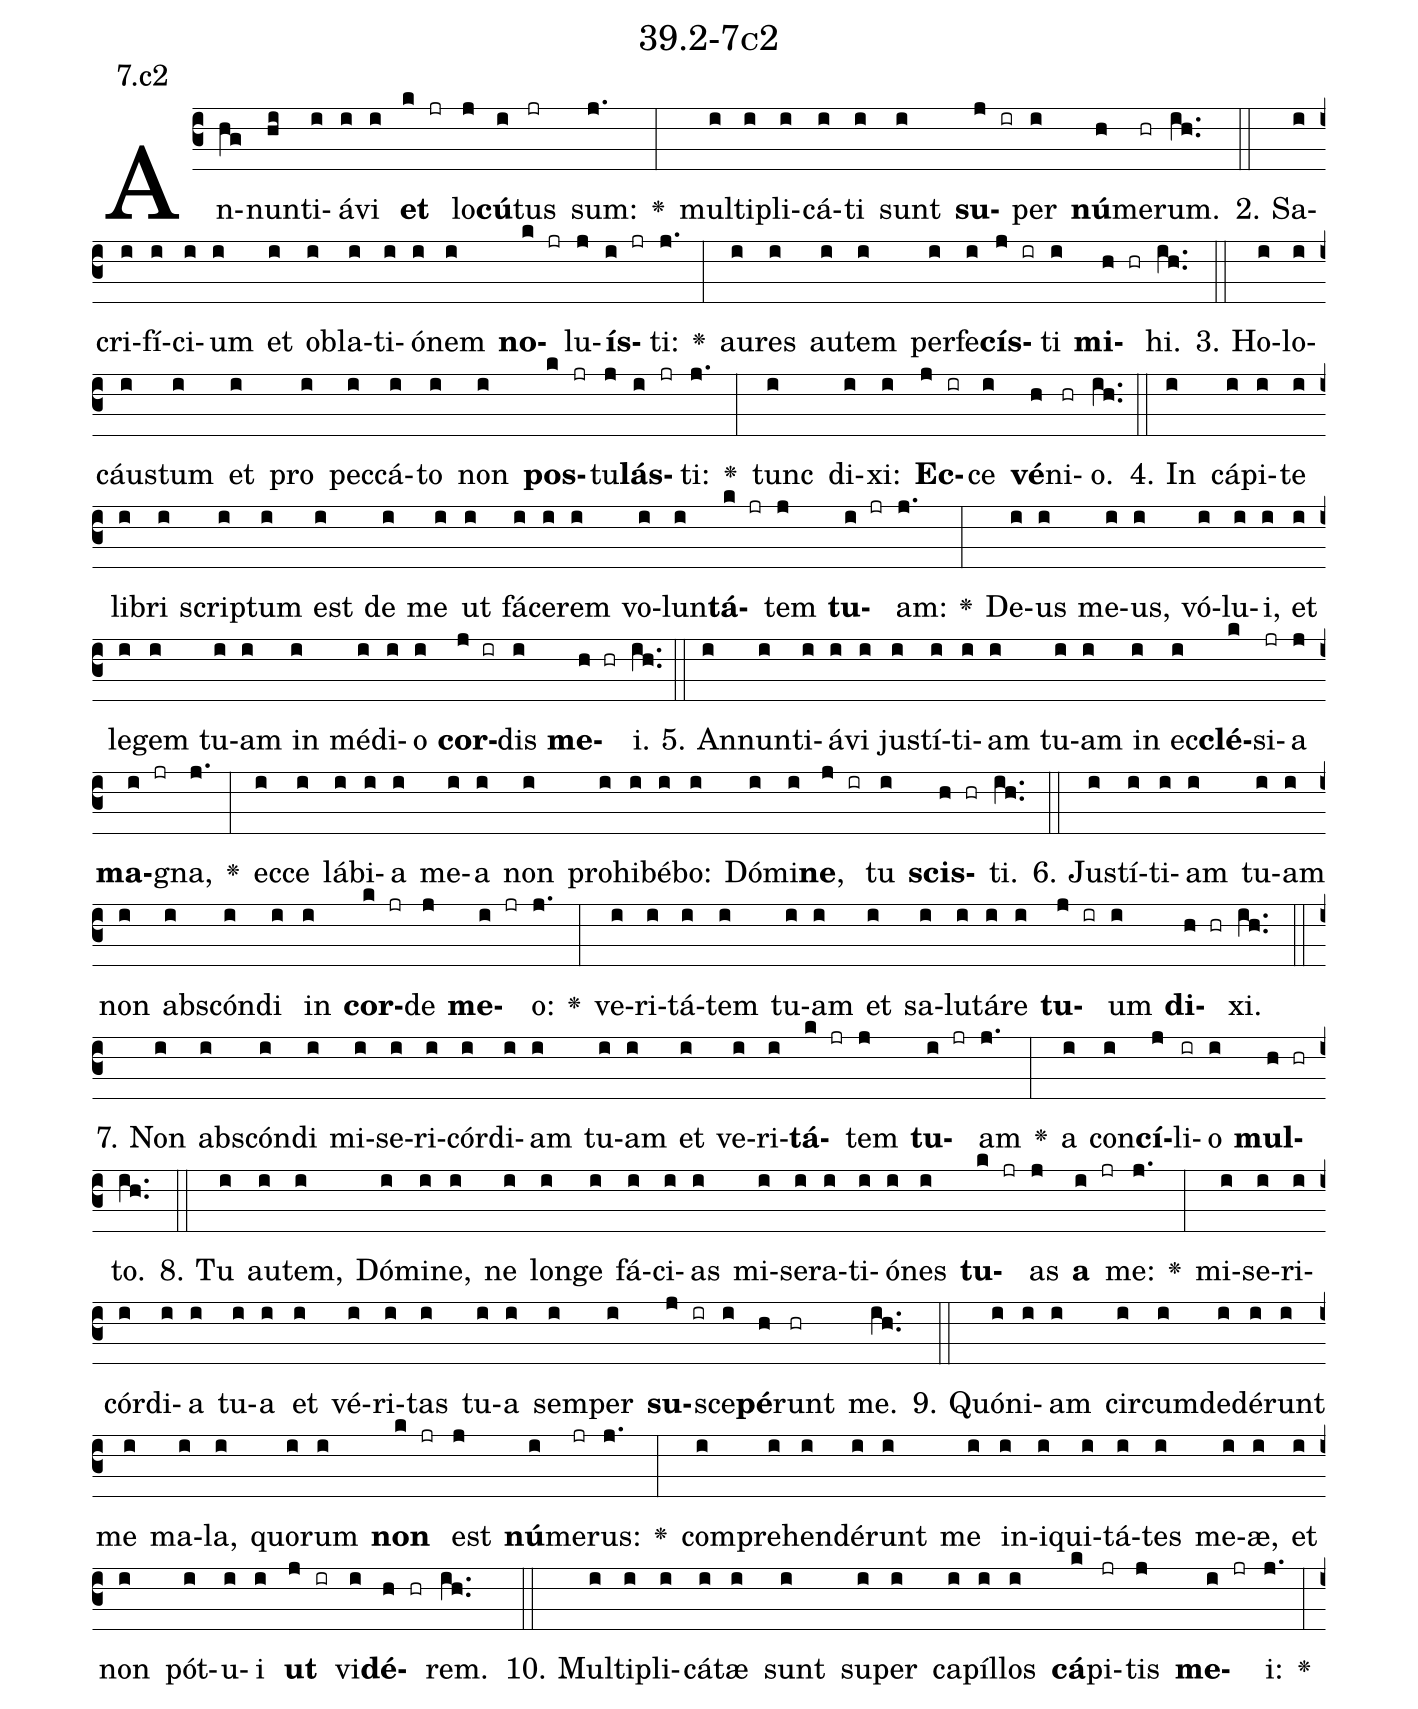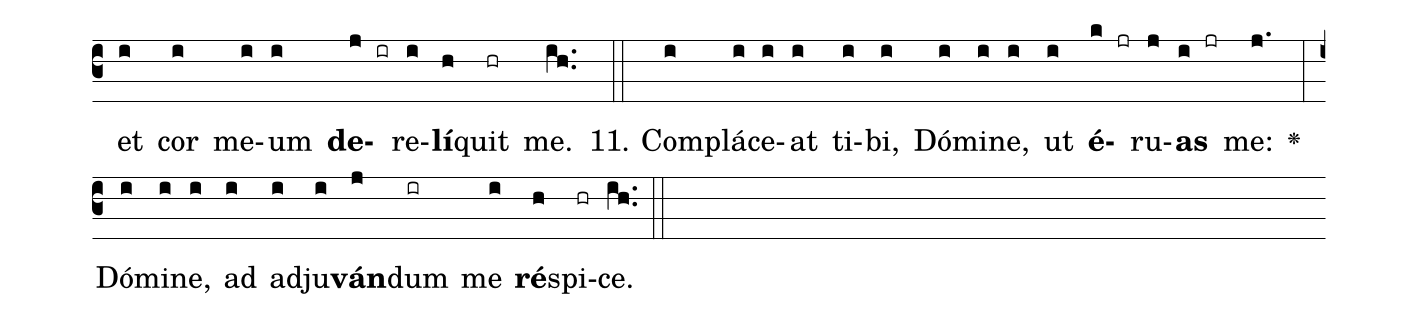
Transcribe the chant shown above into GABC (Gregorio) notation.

name: 39.2-7c2;
annotation: 7.c2;
%%
(c3)An(hg)nun(hi)ti(i)á(i)vi(i) <b>et</b>(k jr) lo(j)<b>cú</b>(i)tus(jr) sum:(j.) <v>\greheightstar</v>(:) mul(i)ti(i)pli(i)cá(i)ti(i) sunt(i) <b>su</b>(j ir)per(i) <b>nú</b>(h)me(hr)rum.(ih..) (::)
2. Sa(i)cri(i)fí(i)ci(i)um(i) et(i) ob(i)la(i)ti(i)ó(i)nem(i) <b>no</b>(k jr)lu(j)<b>ís</b>(i jr)ti:(j.) <v>\greheightstar</v>(:) au(i)res(i) au(i)tem(i) per(i)fe(i)<b>cís</b>(j ir)ti(i) <b>mi</b>(h hr)hi.(ih..) (::)
3. Ho(i)lo(i)cáus(i)tum(i) et(i) pro(i) pec(i)cá(i)to(i) non(i) <b>pos</b>(k jr)tu(j)<b>lás</b>(i jr)ti:(j.) <v>\greheightstar</v>(:) tunc(i) di(i)xi:(i) <b>Ec</b>(j ir)ce(i) <b>vé</b>(h)ni(hr)o.(ih..) (::)
4. In(i) cá(i)pi(i)te(i) li(i)bri(i) scrip(i)tum(i) est(i) de(i) me(i) ut(i) fá(i)ce(i)rem(i) vo(i)lun(i)<b>tá</b>(k jr)tem(j) <b>tu</b>(i jr)am:(j.) <v>\greheightstar</v>(:) De(i)us(i) me(i)us,(i) vó(i)lu(i)i,(i) et(i) le(i)gem(i) tu(i)am(i) in(i) mé(i)di(i)o(i) <b>cor</b>(j ir)dis(i) <b>me</b>(h hr)i.(ih..) (::)
5. An(i)nun(i)ti(i)á(i)vi(i) jus(i)tí(i)ti(i)am(i) tu(i)am(i) in(i) ec(i)<b>clé</b>(k)si(jr)a(j) <b>ma</b>(i jr)gna,(j.) <v>\greheightstar</v>(:) ec(i)ce(i) lá(i)bi(i)a(i) me(i)a(i) non(i) pro(i)hi(i)bé(i)bo:(i) Dó(i)mi(i)<b>ne</b>,(j ir) tu(i) <b>scis</b>(h hr)ti.(ih..) (::)
6. Jus(i)tí(i)ti(i)am(i) tu(i)am(i) non(i) abs(i)cón(i)di(i) in(i) <b>cor</b>(k jr)de(j) <b>me</b>(i jr)o:(j.) <v>\greheightstar</v>(:) ve(i)ri(i)tá(i)tem(i) tu(i)am(i) et(i) sa(i)lu(i)tá(i)re(i) <b>tu</b>(j ir)um(i) <b>di</b>(h hr)xi.(ih..) (::)
7. Non(i) abs(i)cón(i)di(i) mi(i)se(i)ri(i)cór(i)di(i)am(i) tu(i)am(i) et(i) ve(i)ri(i)<b>tá</b>(k jr)tem(j) <b>tu</b>(i jr)am(j.) <v>\greheightstar</v>(:) a(i) con(i)<b>cí</b>(j)li(ir)o(i) <b>mul</b>(h hr)to.(ih..) (::)
8. Tu(i) au(i)tem,(i) Dó(i)mi(i)ne,(i) ne(i) lon(i)ge(i) fá(i)ci(i)as(i) mi(i)se(i)ra(i)ti(i)ó(i)nes(i) <b>tu</b>(k jr)as(j) <b>a</b>(i jr) me:(j.) <v>\greheightstar</v>(:) mi(i)se(i)ri(i)cór(i)di(i)a(i) tu(i)a(i) et(i) vé(i)ri(i)tas(i) tu(i)a(i) sem(i)per(i) <b>su</b>(j ir)sce(i)<b>pé</b>(h)runt(hr) me.(ih..) (::)
9. Quón(i)i(i)am(i) cir(i)cum(i)de(i)dé(i)runt(i) me(i) ma(i)la,(i) quo(i)rum(i) <b>non</b>(k jr) est(j) <b>nú</b>(i)me(jr)rus:(j.) <v>\greheightstar</v>(:) com(i)pre(i)hen(i)dé(i)runt(i) me(i) in(i)i(i)qui(i)tá(i)tes(i) me(i)æ,(i) et(i) non(i) pót(i)u(i)i(i) <b>ut</b>(j ir) vi(i)<b>dé</b>(h hr)rem.(ih..) (::)
10. Mul(i)ti(i)pli(i)cá(i)tæ(i) sunt(i) su(i)per(i) ca(i)píl(i)los(i) <b>cá</b>(k)pi(jr)tis(j) <b>me</b>(i jr)i:(j.) <v>\greheightstar</v>(:) et(i) cor(i) me(i)um(i) <b>de</b>(j ir)re(i)<b>lí</b>(h)quit(hr) me.(ih..) (::)
11. Com(i)plá(i)ce(i)at(i) ti(i)bi,(i) Dó(i)mi(i)ne,(i) ut(i) <b>é</b>(k jr)ru(j)<b>as</b>(i jr) me:(j.) <v>\greheightstar</v>(:) Dó(i)mi(i)ne,(i) ad(i) ad(i)ju(i)<b>ván</b>(j)dum(ir) me(i) <b>ré</b>(h)spi(hr)ce.(ih..) (::)
